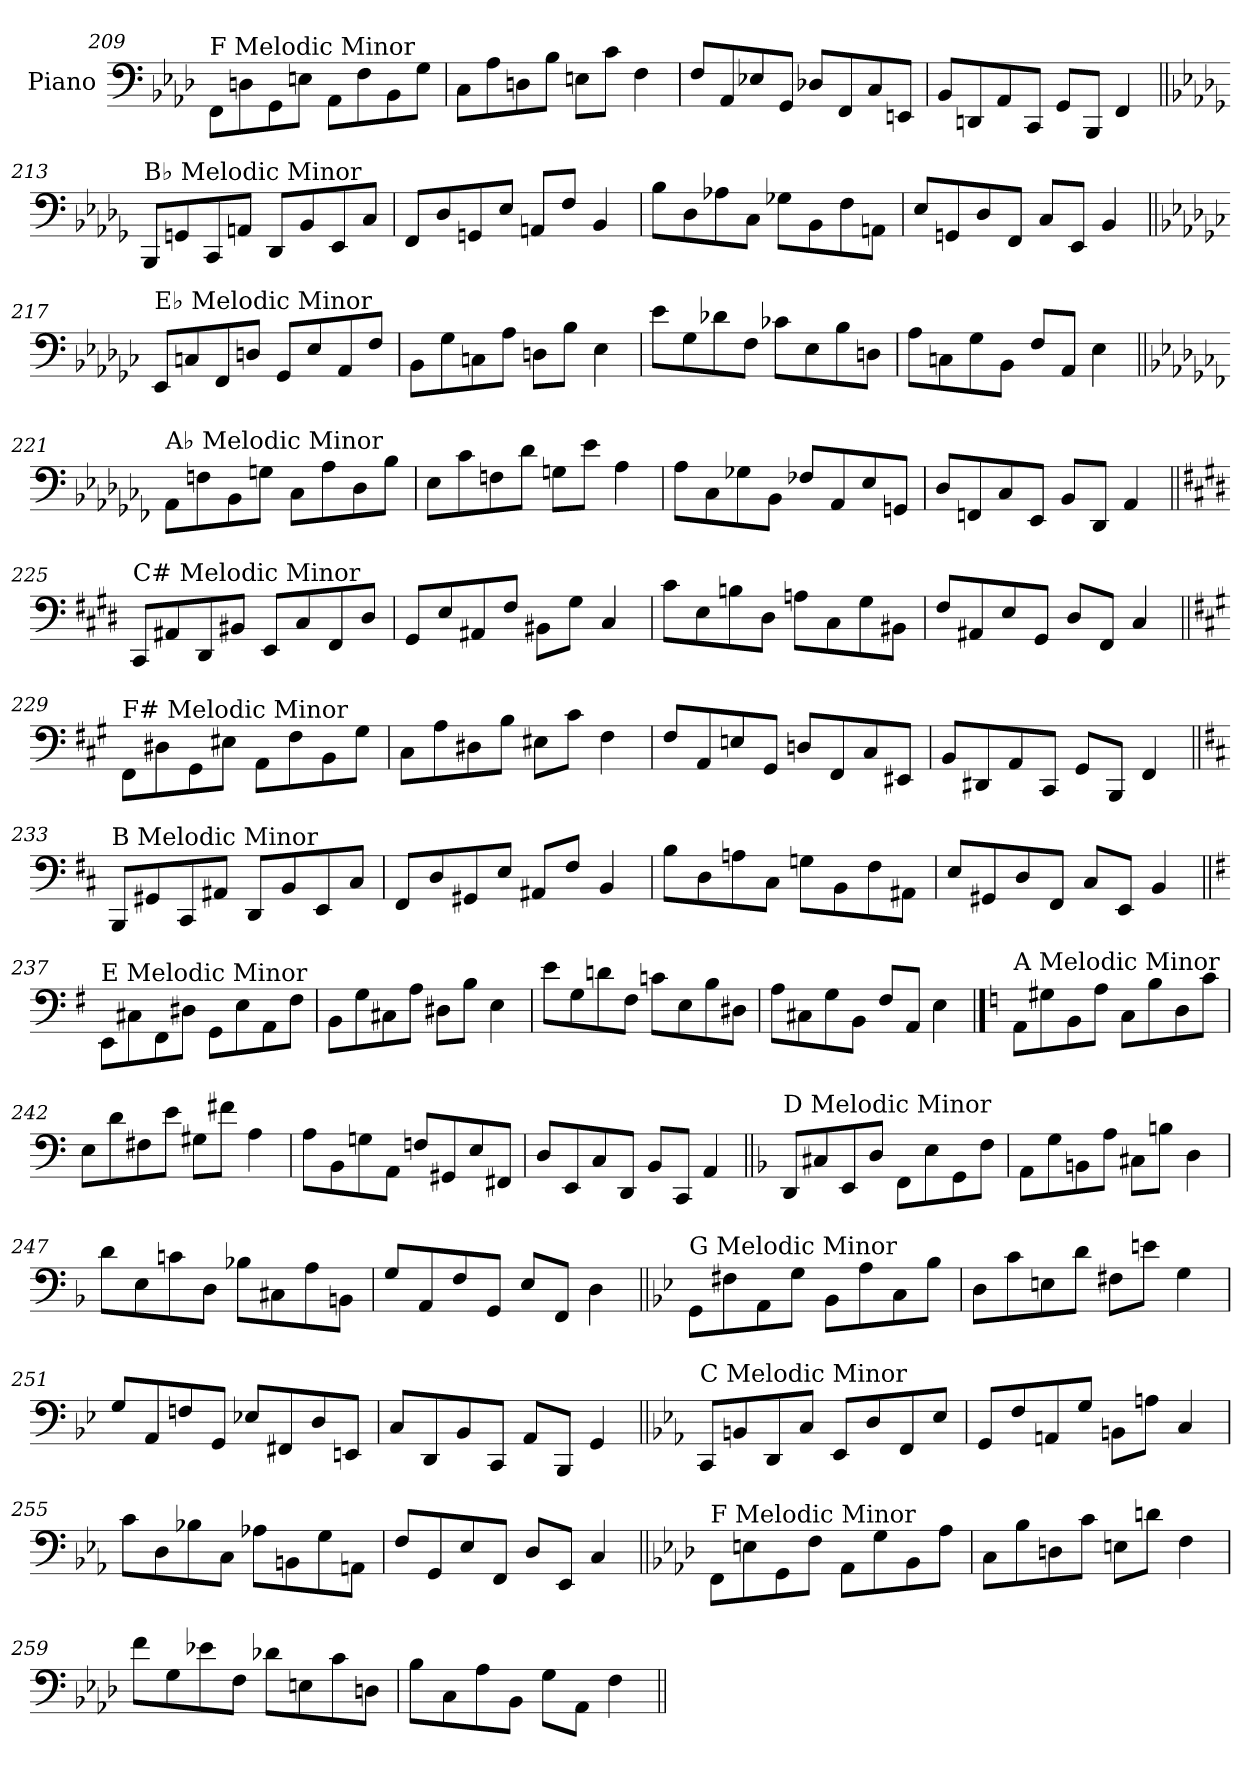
**kern
*part1
*staff1
*I"Piano
*I'Pno.
!!LO:LB:g=z
*clefF4
*k[b-e-a-d-]
=209
!LO:TX:a:t=F Melodic Minor
8FF\L
8Dn\
8GG\
8En\J
8AA-\L
8F\
8BB-\
8G\J
=210
8C\L
8A-\
8Dn\
8B-\J
8En\L
8c\J
4F\
=211
8F/L
8AA-/
8E-X/
8GG/J
8D-X/L
8FF/
8C/
8EEn/J
=212
8BB-/L
8DDn/
8AA-/
8CC/J
8GG/L
8BBB-/J
4FF/
!!LO:LB:g=z
=213||
*k[b-e-a-d-g-]
!LO:TX:a:t=B♭ Melodic Minor
8BBB-/L
8GGn/
8CC/
8AAn/J
8DD-/L
8BB-/
8EE-/
8C/J
=214
8FF/L
8D-/
8GGn/
8E-/J
8AAn/L
8F/J
4BB-/
=215
8B-\L
8D-\
8A-X\
8C\J
8G-X\L
8BB-\
8F\
8AAn\J
=216
8E-/L
8GGn/
8D-/
8FF/J
8C/L
8EE-/J
4BB-/
!!LO:PB:g=z
=217||
*k[b-e-a-d-g-c-]
!LO:TX:a:t=E♭ Melodic Minor
8EE-/L
8Cn/
8FF/
8Dn/J
8GG-/L
8E-/
8AA-/
8F/J
=218
8BB-\L
8G-\
8Cn\
8A-\J
8Dn\L
8B-\J
4E-\
=219
8e-\L
8G-\
8d-X\
8F\J
8c-X\L
8E-\
8B-\
8Dn\J
=220
8A-\L
8Cn\
8G-\
8BB-\J
8F/L
8AA-/J
4E-\
!!LO:LB:g=z
=221||
*k[b-e-a-d-g-c-f-]
!LO:TX:a:t=A♭ Melodic Minor
8AA-\L
8Fn\
8BB-\
8Gn\J
8C-\L
8A-\
8D-\
8B-\J
=222
8E-\L
8c-\
8Fn\
8d-\J
8Gn\L
8e-\J
4A-\
=223
8A-\L
8C-\
8G-X\
8BB-\J
8F-X/L
8AA-/
8E-/
8GGn/J
=224
8D-/L
8FFn/
8C-/
8EE-/J
8BB-/L
8DD-/J
4AA-/
!!LO:LB:g=z
=225||
*k[f#c#g#d#]
!LO:TX:a:t=C# Melodic Minor
8CC#/L
8AA#X/
8DD#/
8BB#X/J
8EE/L
8C#/
8FF#/
8D#/J
=226
8GG#/L
8E/
8AA#X/
8F#/J
8BB#X\L
8G#\J
4C#/
=227
8c#\L
8E\
8Bn\
8D#\J
8An\L
8C#\
8G#\
8BB#X\J
=228
8F#/L
8AA#X/
8E/
8GG#/J
8D#/L
8FF#/J
4C#/
!!LO:LB:g=z
=229||
*k[f#c#g#]
!LO:TX:a:t=F# Melodic Minor
8FF#\L
8D#X\
8GG#\
8E#X\J
8AA\L
8F#\
8BB\
8G#\J
=230
8C#\L
8A\
8D#X\
8B\J
8E#X\L
8c#\J
4F#\
=231
8F#/L
8AA/
8En/
8GG#/J
8Dn/L
8FF#/
8C#/
8EE#X/J
=232
8BB/L
8DD#X/
8AA/
8CC#/J
8GG#/L
8BBB/J
4FF#/
!!LO:LB:g=z
=233||
*k[f#c#]
!LO:TX:a:t=B Melodic Minor
8BBB/L
8GG#X/
8CC#/
8AA#X/J
8DD/L
8BB/
8EE/
8C#/J
=234
8FF#/L
8D/
8GG#X/
8E/J
8AA#X/L
8F#/J
4BB/
=235
8B\L
8D\
8An\
8C#\J
8Gn\L
8BB\
8F#\
8AA#X\J
=236
8E/L
8GG#X/
8D/
8FF#/J
8C#/L
8EE/J
4BB/
!!LO:LB:g=z
=237||
*k[f#]
!LO:TX:a:t=E Melodic Minor
8EE\L
8C#X\
8FF#\
8D#X\J
8GG\L
8E\
8AA\
8F#\J
=238
8BB\L
8G\
8C#X\
8A\J
8D#X\L
8B\J
4E\
=239
8e\L
8G\
8dn\
8F#\J
8cn\L
8E\
8B\
8D#X\J
=240
8A\L
8C#X\
8G\
8BB\J
8F#/L
8AA/J
4E\
!!LO:PB:g=z
==241
*k[]
!LO:TX:a:t=A Melodic Minor
8AA\L
8G#X\
8BB\
8A\J
8C\L
8B\
8D\
8c\J
=242
8E\L
8d\
8F#X\
8e\J
8G#X\L
8f#X\J
4A\
=243
8A\L
8BB\
8Gn\
8AA\J
8Fn/L
8GG#X/
8E/
8FF#X/J
=244
8D/L
8EE/
8C/
8DD/J
8BB/L
8CC/J
4AA/
!!LO:LB:g=z
=245||
*k[b-]
!LO:TX:a:t=D Melodic Minor
8DD/L
8C#X/
8EE/
8D/J
8FF\L
8E\
8GG\
8F\J
=246
8AA\L
8G\
8BBn\
8A\J
8C#X\L
8Bn\J
4D\
=247
8d\L
8E\
8cn\
8D\J
8B-X\L
8C#X\
8A\
8BBn\J
=248
8G/L
8AA/
8F/
8GG/J
8E/L
8FF/J
4D\
!!LO:LB:g=z
=249||
*k[b-e-]
!LO:TX:a:t=G Melodic Minor
8GG\L
8F#X\
8AA\
8G\J
8BB-\L
8A\
8C\
8B-\J
=250
8D\L
8c\
8En\
8d\J
8F#X\L
8en\J
4G\
=251
8G/L
8AA/
8Fn/
8GG/J
8E-X/L
8FF#X/
8D/
8EEn/J
=252
8C/L
8DD/
8BB-/
8CC/J
8AA/L
8BBB-/J
4GG/
!!LO:LB:g=z
=253||
*k[b-e-a-]
!LO:TX:a:t=C Melodic Minor
8CC/L
8BBn/
8DD/
8C/J
8EE-/L
8D/
8FF/
8E-/J
=254
8GG/L
8F/
8AAn/
8G/J
8BBn\L
8An\J
4C/
=255
8c\L
8D\
8B-X\
8C\J
8A-X\L
8BBn\
8G\
8AAn\J
=256
8F/L
8GG/
8E-/
8FF/J
8D/L
8EE-/J
4C/
!!LO:LB:g=z
=257||
*k[b-e-a-d-]
!LO:TX:a:t=F Melodic Minor
8FF\L
8En\
8GG\
8F\J
8AA-\L
8G\
8BB-\
8A-\J
=258
8C\L
8B-\
8Dn\
8c\J
8En\L
8dn\J
4F\
=259
8f\L
8G\
8e-X\
8F\J
8d-X\L
8En\
8c\
8Dn\J
=260
8B-\L
8C\
8A-\
8BB-\J
8G\L
8AA-\J
4F\
=||
*-
